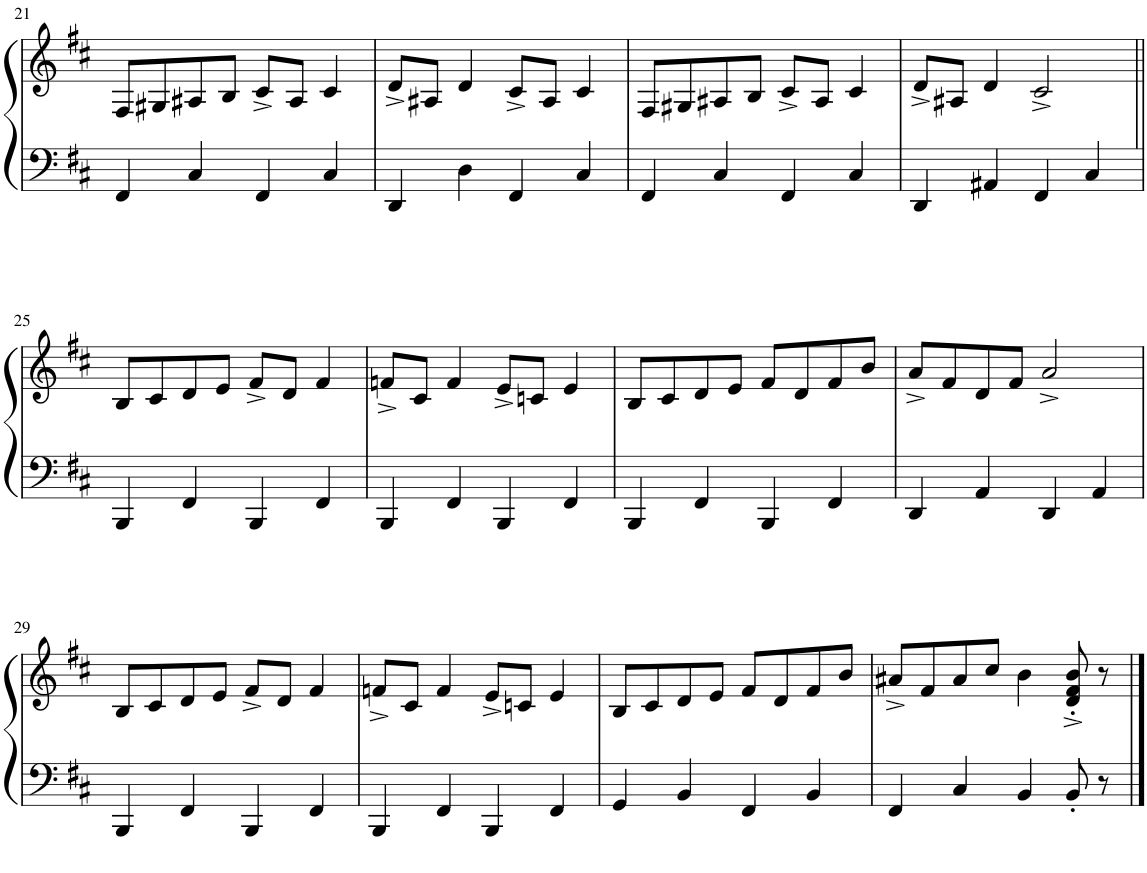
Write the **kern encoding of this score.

**kern	**kern
*part1	*part1
*staff2	*staff1
*I"Piano	*
*I'Pno.	*
!!LO:PB:g=z
*clefF4	*clefG2
*k[f#c#]	*k[f#c#]
*M4/4	*M4/4
=21	=21
4FF#/	8F#/L
.	8G#X/
4C#/	8A#X/
.	8B/J
4FF#/	8c#^/L
.	8A#/J
4C#/	4c#/
=22	=22
4DD/	8d^/L
.	8A#X/J
4D\	4d/
4FF#/	8c#^/L
.	8A#/J
4C#/	4c#/
=23	=23
4FF#/	8F#/L
.	8G#X/
4C#/	8A#X/
.	8B/J
4FF#/	8c#^/L
.	8A#/J
4C#/	4c#/
=24	=24
4DD/	8d^/L
.	8A#X/J
4AA#X/	4d/
4FF#/	2c#^/
4C#/	.
!!LO:LB:g=z
=25||	=25||
4BBB/	8B/L
.	8c#/
4FF#/	8d/
.	8e/J
4BBB/	8f#^/L
.	8d/J
4FF#/	4f#/
=26	=26
4BBB/	8fn^/L
.	8c#/J
4FF#/	4f/
4BBB/	8e^/L
.	8cn/J
4FF#/	4e/
=27	=27
4BBB/	8B/L
.	8c#/
4FF#/	8d/
.	8e/J
4BBB/	8f#/L
.	8d/
4FF#/	8f#/
.	8b/J
=28	=28
4DD/	8a^/L
.	8f#/
4AA/	8d/
.	8f#/J
4DD/	2a^/
4AA/	.
!!LO:LB:g=z
=29	=29
4BBB/	8B/L
.	8c#/
4FF#/	8d/
.	8e/J
4BBB/	8f#^/L
.	8d/J
4FF#/	4f#/
=30	=30
4BBB/	8fn^/L
.	8c#/J
4FF#/	4f/
4BBB/	8e^/L
.	8cn/J
4FF#/	4e/
=31	=31
4GG/	8B/L
.	8c#/
4BB/	8d/
.	8e/J
4FF#/	8f#/L
.	8d/
4BB/	8f#/
.	8b/J
=32	=32
4FF#/	8a#X^/L
.	8f#/
4C#/	8a#/
.	8cc#/J
4BB/	4b\
8BB'/	8d/'^ 8f#/'^ 8b/'^
8r	8r
==	==
*-	*-
